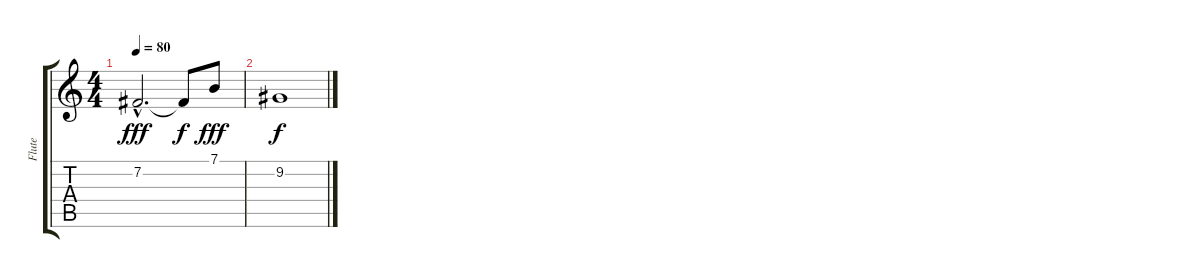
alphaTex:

\track ("Flute" "Flute") {instrument panflute}
\staff {score tabs}
\tuning (E4 B3 G3 D3 A2 E2) {hide}
\ts (4 4)
\tempo 80
\clef g2
\ks c
7.2{hac}.2{d dy fff} 7.2{t}.8{dy f} 7.1.8{dy fff} |
9.2.1{dy f}
